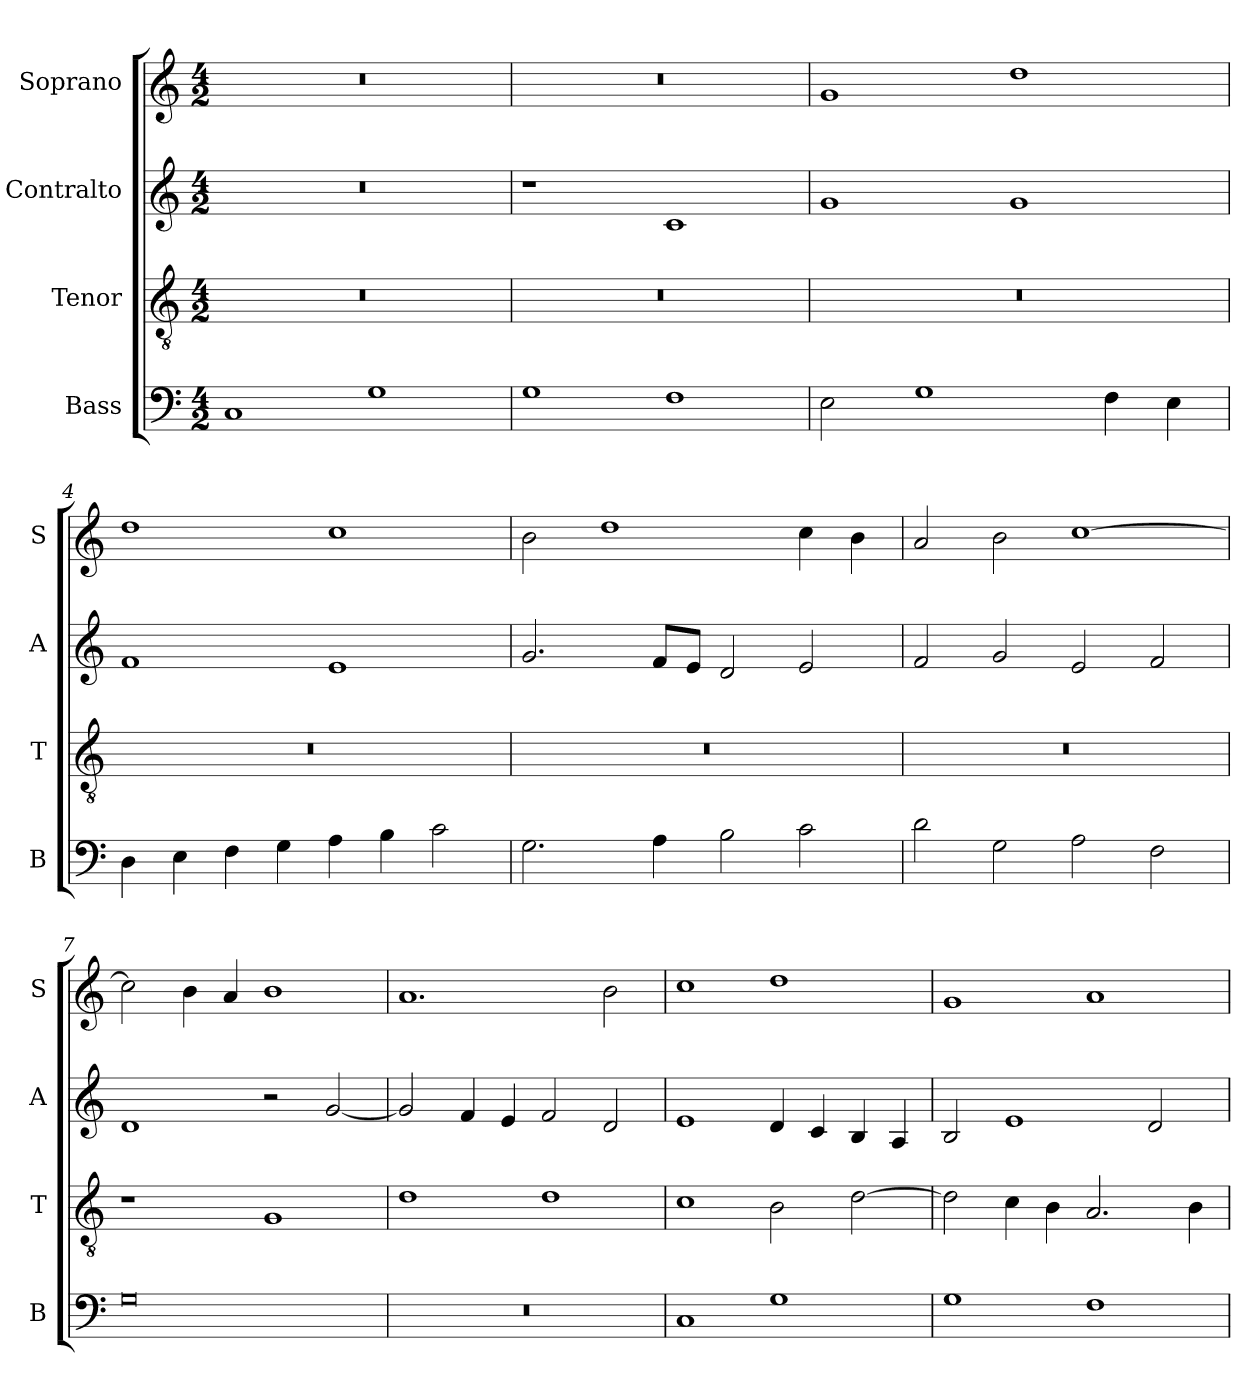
**kern	**kern	**kern	**kern
*part4	*part3	*part2	*part1
*staff4	*staff3	*staff2	*staff1
*I"Bass	*I"Tenor	*I"Contralto	*I"Soprano
*I'B	*I'T	*I'A	*I'S
*clefF4	*clefGv2	*clefG2	*clefG2
*k[]	*k[]	*k[]	*k[]
*G:mix	*G:mix	*G:mix	*G:mix
*M4/2	*M4/2	*M4/2	*M4/2
=1	=1	=1	=1
1C	0r	0r	0r
1G	.	.	.
=2	=2	=2	=2
1G	0r	1r	0r
1F	.	1c	.
=3	=3	=3	=3
2E	0r	1g	1g
1G	.	.	.
.	.	1g	1dd
4F	.	.	.
4E	.	.	.
=4	=4	=4	=4
4D	0r	1f	1dd
4E	.	.	.
4F	.	.	.
4G	.	.	.
4A	.	1e	1cc
4B	.	.	.
2c	.	.	.
=5	=5	=5	=5
2.G	0r	2.g	2b
.	.	.	1dd
4A	.	8f/L	.
.	.	8e/J	.
2B	.	2d	.
2c	.	2e	4cc
.	.	.	4b
=6	=6	=6	=6
2d	0r	2f	2a
2G	.	2g	2b
2A	.	2e	[1cc
2F	.	2f	.
=7	=7	=7	=7
0G	1r	1d	2cc]
.	.	.	4b
.	.	.	4a
.	1G	2r	1b
.	.	[2g	.
=8	=8	=8	=8
0r	1d	2g]	1.a
.	.	4f	.
.	.	4e	.
.	1d	2f	.
.	.	2d	2b
=9	=9	=9	=9
1C	1c	1e	1cc
1G	2B	4d	1dd
.	.	4c	.
.	[2d	4B	.
.	.	4A	.
=10	=10	=10	=10
1G	2d]	2B	1g
.	4c	1e	.
.	4B	.	.
1F	2.A	.	1a
.	.	2d	.
.	4B	.	.
=	=	=	=
*-	*-	*-	*-
